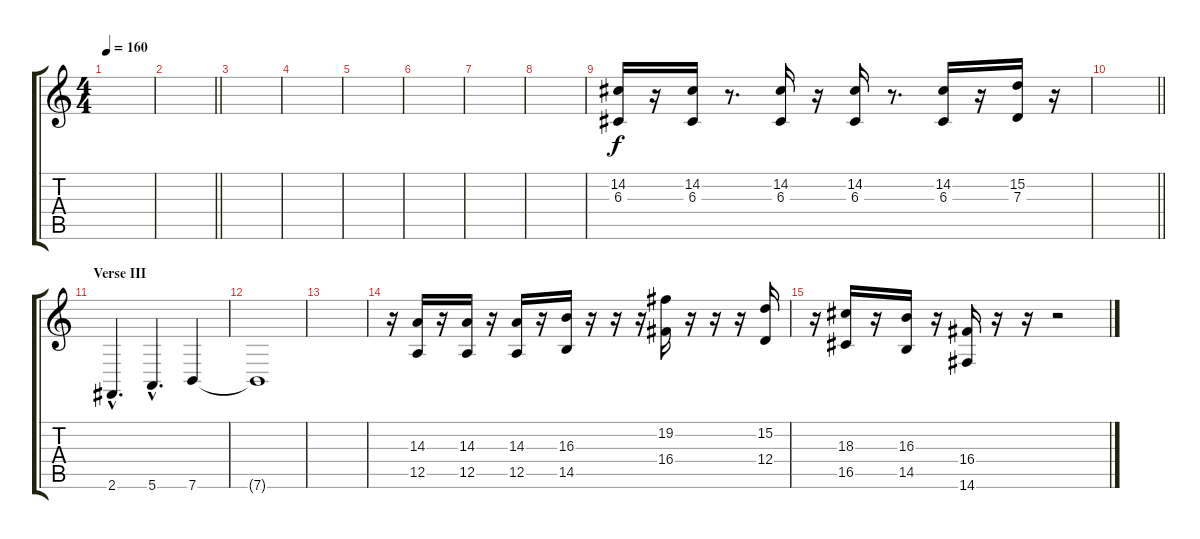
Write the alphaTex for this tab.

\track "" {instrument stringensemble1}
\staff {score tabs}
\tuning (E4 B3 G3 D3 A2 E2) {hide}
\ts (4 4)
\tempo 160
\clef g2
\ks c
|
\barLineRight lightlight
|
|
|
|
|
|
|
(14.2 6.3).16 r.16 (14.2 6.3).16 r.8{d} (14.2 6.3).16 r.16 (14.2 6.3).16 r.8{d} (14.2 6.3).16 r.16 (15.2 7.3).16 r.16 |
\barLineRight lightlight
|
\section ("" "Verse III")
2.6{hac}.4{d} 5.6{hac}.4{d} 7.6.4 |
7.6{t}.1 |
|
r.16 (14.3 12.5).16 r.16 (14.3 12.5).16 r.16 (14.3 12.5).16 r.16 (16.3 14.5).16 r.16 r.16 r.16 (19.2 16.4).16 r.16 r.16 r.16 (15.2 12.4).16 |
r.16 (18.3 16.5).16 r.16 (16.3 14.5).16 r.16 (16.4 14.6).16 r.16 r.16 r.2
